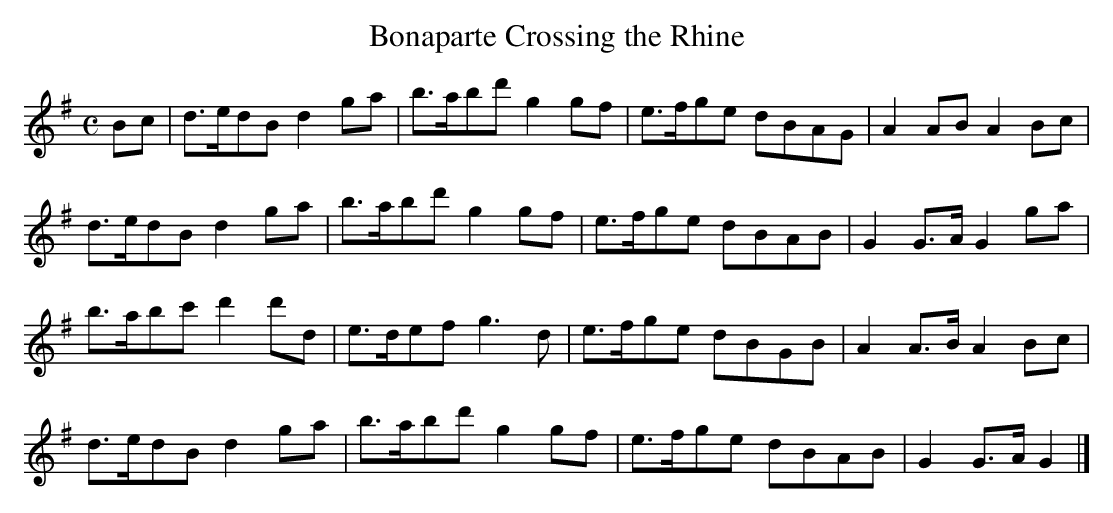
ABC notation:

X:1
T:Bonaparte Crossing the Rhine
M:C
K:G
Bc|d>edB d2ga|b>abd' g2gf|e>fge dBAG|A2AB A2Bc|
d>edB d2ga|b>abd' g2gf|e>fge dBAB|G2G>A G2ga|
b>abc' d'2d'd|e>def g3d|e>fge dBGB|A2A>B A2Bc|
d>edB d2ga|b>abd' g2gf|e>fge dBAB|G2G>A G2|]
